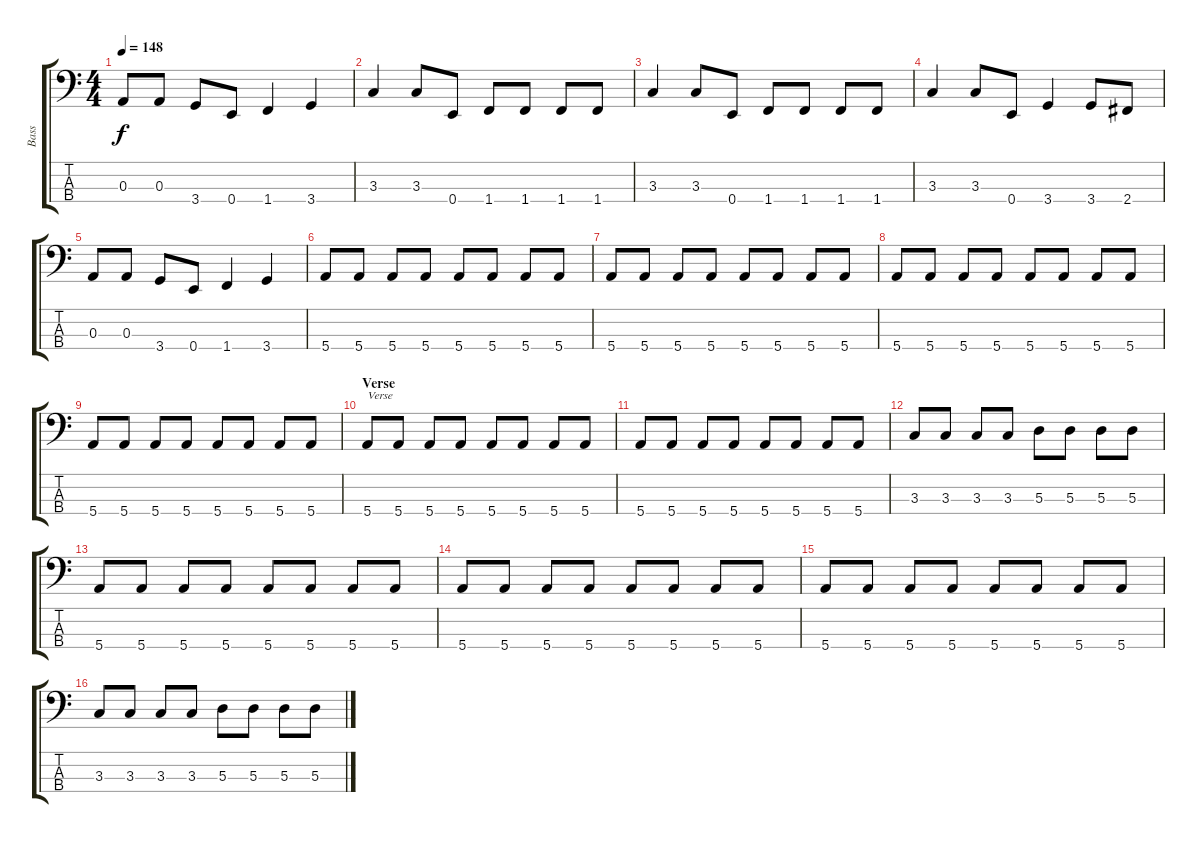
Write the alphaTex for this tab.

\track ("Bass" "Bass") {instrument electricbassfinger}
\staff {score tabs}
\tuning (G2 D2 A1 E1) {hide}
\ts (4 4)
\tempo 148
\clef f4
\ks c
0.3.8{dy f} 0.3.8 3.4.8 0.4.8 1.4.4 3.4.4 |
3.3.4 3.3.8 0.4.8 1.4.8 1.4.8 1.4.8 1.4.8 |
3.3.4 3.3.8 0.4.8 1.4.8 1.4.8 1.4.8 1.4.8 |
3.3.4 3.3.8 0.4.8 3.4.4 3.4.8 2.4.8 |
0.3.8 0.3.8 3.4.8 0.4.8 1.4.4 3.4.4 |
5.4.8 5.4.8 5.4.8 5.4.8 5.4.8 5.4.8 5.4.8 5.4.8 |
5.4.8 5.4.8 5.4.8 5.4.8 5.4.8 5.4.8 5.4.8 5.4.8 |
5.4.8 5.4.8 5.4.8 5.4.8 5.4.8 5.4.8 5.4.8 5.4.8 |
5.4.8 5.4.8 5.4.8 5.4.8 5.4.8 5.4.8 5.4.8 5.4.8 |
\section ("" "Verse")
5.4.8{txt "Verse"} 5.4.8 5.4.8 5.4.8 5.4.8 5.4.8 5.4.8 5.4.8 |
5.4.8 5.4.8 5.4.8 5.4.8 5.4.8 5.4.8 5.4.8 5.4.8 |
3.3.8 3.3.8 3.3.8 3.3.8 5.3.8 5.3.8 5.3.8 5.3.8 |
5.4.8 5.4.8 5.4.8 5.4.8 5.4.8 5.4.8 5.4.8 5.4.8 |
5.4.8 5.4.8 5.4.8 5.4.8 5.4.8 5.4.8 5.4.8 5.4.8 |
5.4.8 5.4.8 5.4.8 5.4.8 5.4.8 5.4.8 5.4.8 5.4.8 |
3.3.8 3.3.8 3.3.8 3.3.8 5.3.8 5.3.8 5.3.8 5.3.8
